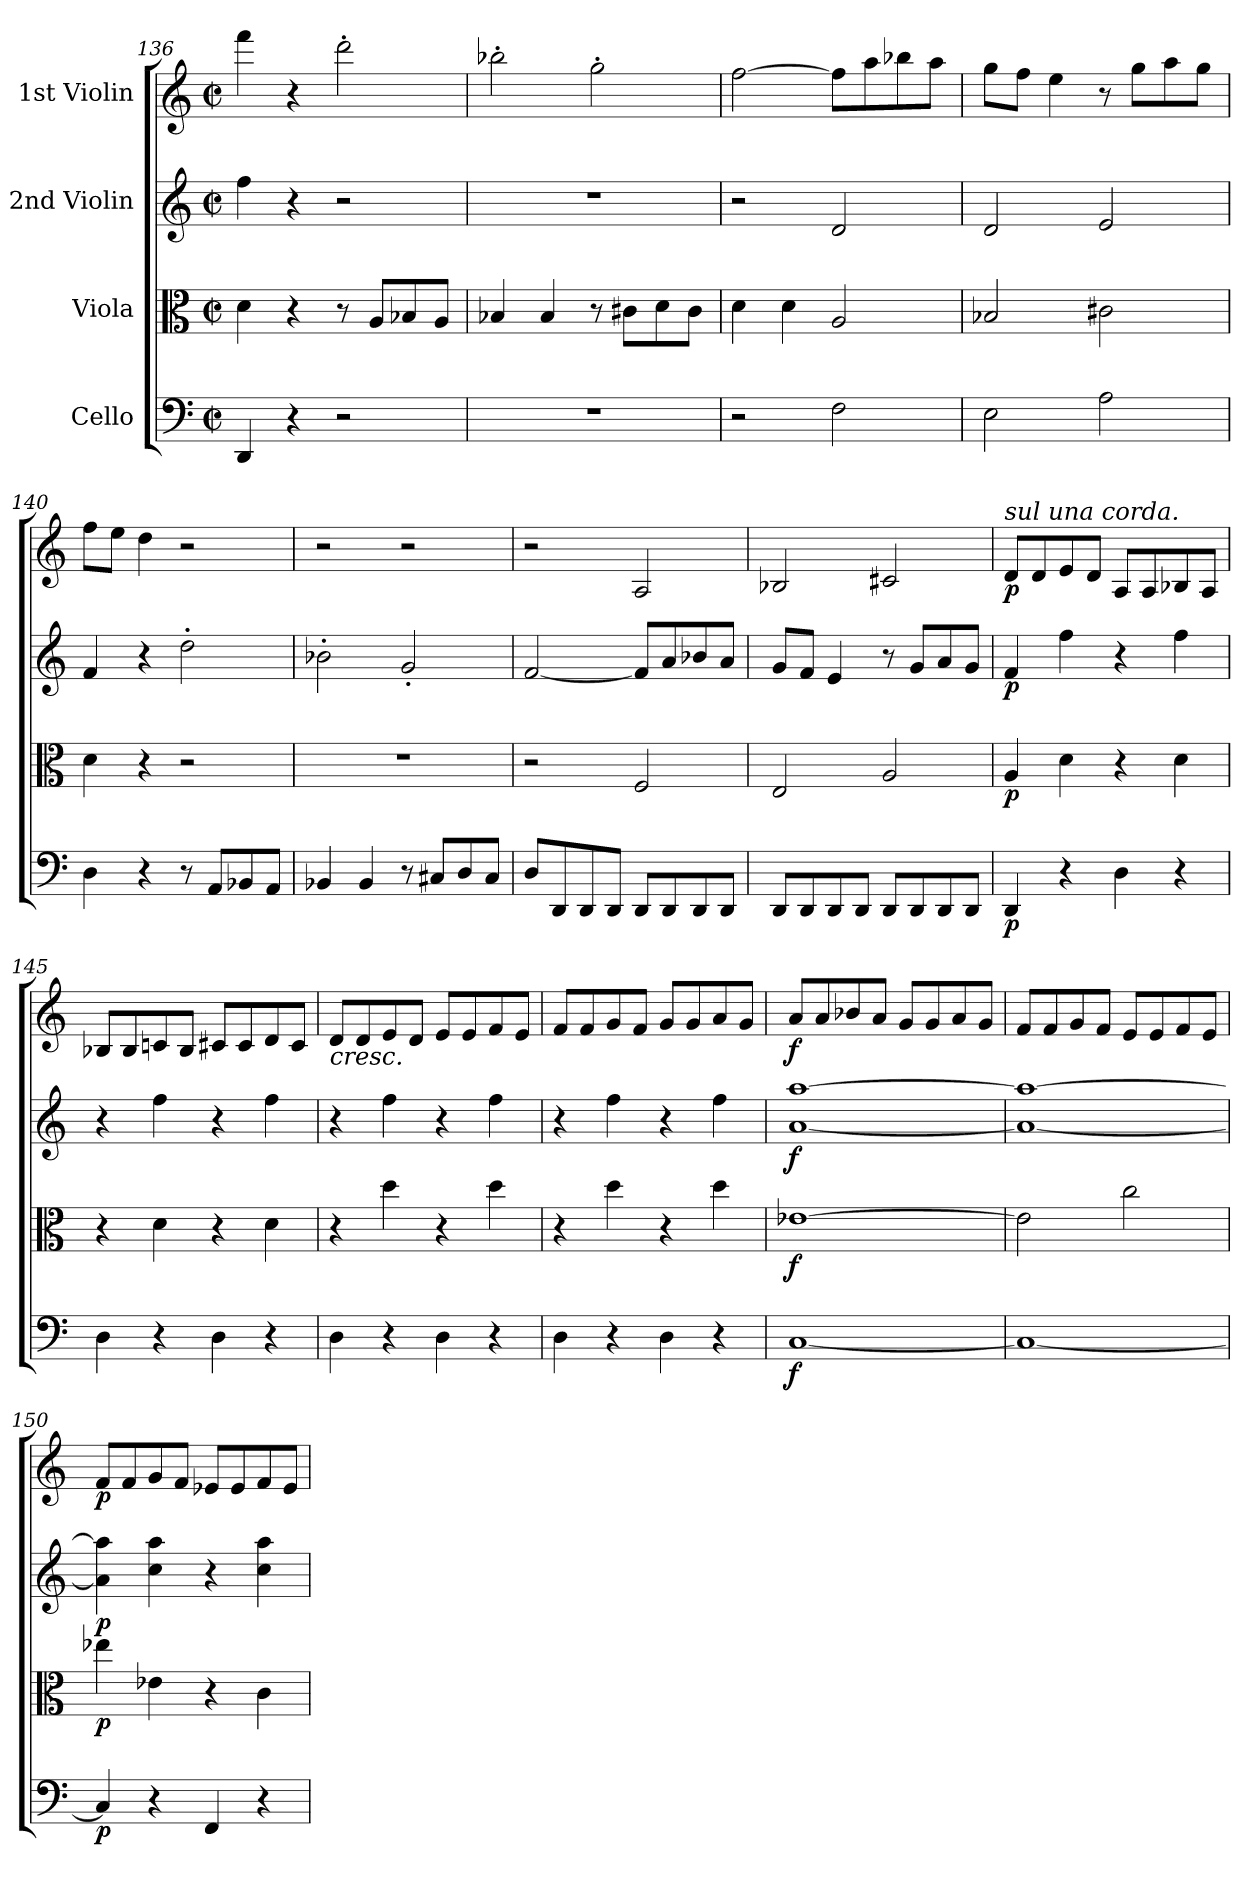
**kern	**dynam	**kern	**dynam	**kern	**dynam	**kern	**dynam
*part4	*part4	*part3	*part3	*part2	*part2	*part1	*part1
*staff4	*staff4	*staff3	*staff3	*staff2	*staff2	*staff1	*staff1
*I"Cello	*	*I"Viola	*	*I"2nd Violin	*	*I"1st Violin	*
*clefF4	*	*clefC3	*	*clefG2	*	*clefG2	*
*k[]	*	*k[]	*	*k[]	*	*k[]	*
*M2/2	*	*M2/2	*	*M2/2	*	*M2/2	*
*met(c|)	*	*met(c|)	*	*met(c|)	*	*met(c|)	*
=136	=136	=136	=136	=136	=136	=136	=136
4DD/	.	4d\	.	4ff\	.	4fff\	.
4r	.	4r	.	4r	.	4r	.
2r	.	8r	.	2r	.	2ddd'\	.
.	.	8A/L	.	.	.	.	.
.	.	8B-X/	.	.	.	.	.
.	.	8A/J	.	.	.	.	.
=137	=137	=137	=137	=137	=137	=137	=137
1r	.	4B-X/	.	1r	.	2bb-X'\	.
.	.	4B-/	.	.	.	.	.
.	.	8r	.	.	.	2gg'\	.
.	.	8c#X\L	.	.	.	.	.
.	.	8d\	.	.	.	.	.
.	.	8c#\J	.	.	.	.	.
=138	=138	=138	=138	=138	=138	=138	=138
2r	.	4d\	.	2r	.	[2ff\	.
.	.	4d\	.	.	.	.	.
2F\	.	2A/	.	2d/	.	8ff\L]	.
.	.	.	.	.	.	8aa\	.
.	.	.	.	.	.	8bb-X\	.
.	.	.	.	.	.	8aa\J	.
=139	=139	=139	=139	=139	=139	=139	=139
2E\	.	2B-X/	.	2d/	.	8gg\L	.
.	.	.	.	.	.	8ff\J	.
.	.	.	.	.	.	4ee\	.
2A\	.	2c#X\	.	2e/	.	8r	.
.	.	.	.	.	.	8gg\L	.
.	.	.	.	.	.	8aa\	.
.	.	.	.	.	.	8gg\J	.
=140	=140	=140	=140	=140	=140	=140	=140
4D\	.	4d\	.	4f/	.	8ff\L	.
.	.	.	.	.	.	8ee\J	.
4r	.	4r	.	4r	.	4dd\	.
8r	.	2r	.	2dd'\	.	2r	.
8AA/L	.	.	.	.	.	.	.
8BB-X/	.	.	.	.	.	.	.
8AA/J	.	.	.	.	.	.	.
=141	=141	=141	=141	=141	=141	=141	=141
4BB-X/	.	1r	.	2b-X'\	.	2r	.
4BB-/	.	.	.	.	.	.	.
8r	.	.	.	2g'/	.	2r	.
8C#X/L	.	.	.	.	.	.	.
8D/	.	.	.	.	.	.	.
8C#/J	.	.	.	.	.	.	.
=142	=142	=142	=142	=142	=142	=142	=142
8D/L	.	2r	.	[2f/	.	2r	.
8DD/	.	.	.	.	.	.	.
8DD/	.	.	.	.	.	.	.
8DD/J	.	.	.	.	.	.	.
8DD/L	.	2F/	.	8f/L]	.	2A/	.
8DD/	.	.	.	8a/	.	.	.
8DD/	.	.	.	8b-X/	.	.	.
8DD/J	.	.	.	8a/J	.	.	.
=143	=143	=143	=143	=143	=143	=143	=143
8DD/L	.	2E/	.	8g/L	.	2B-X/	.
8DD/	.	.	.	8f/J	.	.	.
8DD/	.	.	.	4e/	.	.	.
8DD/J	.	.	.	.	.	.	.
8DD/L	.	2A/	.	8r	.	2c#X/	.
8DD/	.	.	.	8g/L	.	.	.
8DD/	.	.	.	8a/	.	.	.
8DD/J	.	.	.	8g/J	.	.	.
=144	=144	=144	=144	=144	=144	=144	=144
!	!	!	!	!	!	!LO:TX:a:i:t=sul una corda.	!
!	!LO:DY:b	!	!LO:DY:b	!	!LO:DY:b	!	!LO:DY:b
4DD/	p	4A/	p	4f/	p	8d/L	p
.	.	.	.	.	.	8d/	.
4r	.	4d\	.	4ff\	.	8e/	.
.	.	.	.	.	.	8d/J	.
4D\	.	4r	.	4r	.	8A/L	.
.	.	.	.	.	.	8A/	.
4r	.	4d\	.	4ff\	.	8B-X/	.
.	.	.	.	.	.	8A/J	.
=145	=145	=145	=145	=145	=145	=145	=145
4D\	.	4r	.	4r	.	8B-X/L	.
.	.	.	.	.	.	8B-/	.
4r	.	4d\	.	4ff\	.	8cn/	.
.	.	.	.	.	.	8B-/J	.
4D\	.	4r	.	4r	.	8c#X/L	.
.	.	.	.	.	.	8c#/	.
4r	.	4d\	.	4ff\	.	8d/	.
.	.	.	.	.	.	8c#/J	.
=146	=146	=146	=146	=146	=146	=146	=146
!	!	!	!	!	!	!LO:TX:b:i:t=cresc.	!
4D\	.	4r	.	4r	.	8d/L	.
.	.	.	.	.	.	8d/	.
4r	.	4dd\	.	4ff\	.	8e/	.
.	.	.	.	.	.	8d/J	.
4D\	.	4r	.	4r	.	8e/L	.
.	.	.	.	.	.	8e/	.
4r	.	4dd\	.	4ff\	.	8f/	.
.	.	.	.	.	.	8e/J	.
=147	=147	=147	=147	=147	=147	=147	=147
4D\	.	4r	.	4r	.	8f/L	.
.	.	.	.	.	.	8f/	.
4r	.	4dd\	.	4ff\	.	8g/	.
.	.	.	.	.	.	8f/J	.
4D\	.	4r	.	4r	.	8g/L	.
.	.	.	.	.	.	8g/	.
4r	.	4dd\	.	4ff\	.	8a/	.
.	.	.	.	.	.	8g/J	.
=148	=148	=148	=148	=148	=148	=148	=148
!	!LO:DY:b	!	!LO:DY:b	!	!LO:DY:b	!	!LO:DY:b
[1C	f	[1e-X	f	[1a [1aa	f	8a/L	f
.	.	.	.	.	.	8a/	.
.	.	.	.	.	.	8b-X/	.
.	.	.	.	.	.	8a/J	.
.	.	.	.	.	.	8g/L	.
.	.	.	.	.	.	8g/	.
.	.	.	.	.	.	8a/	.
.	.	.	.	.	.	8g/J	.
=149	=149	=149	=149	=149	=149	=149	=149
1C_	.	2e-\]	.	1a_ 1aa_	.	8f/L	.
.	.	.	.	.	.	8f/	.
.	.	.	.	.	.	8g/	.
.	.	.	.	.	.	8f/J	.
.	.	2cc\	.	.	.	8e/L	.
.	.	.	.	.	.	8e/	.
.	.	.	.	.	.	8f/	.
.	.	.	.	.	.	8e/J	.
=150	=150	=150	=150	=150	=150	=150	=150
!	!LO:DY:b	!	!LO:DY:b	!	!LO:DY:b	!	!LO:DY:b
4C/]	p	4ee-X\	p	4a\] 4aa\]	p	8f/L	p
.	.	.	.	.	.	8f/	.
4r	.	4e-X\	.	4cc\ 4aa\	.	8g/	.
.	.	.	.	.	.	8f/J	.
4FF/	.	4r	.	4r	.	8e-X/L	.
.	.	.	.	.	.	8e-/	.
4r	.	4c\	.	4cc\ 4aa\	.	8f/	.
.	.	.	.	.	.	8e-/J	.
=	=	=	=	=	=	=	=
*-	*-	*-	*-	*-	*-	*-	*-
